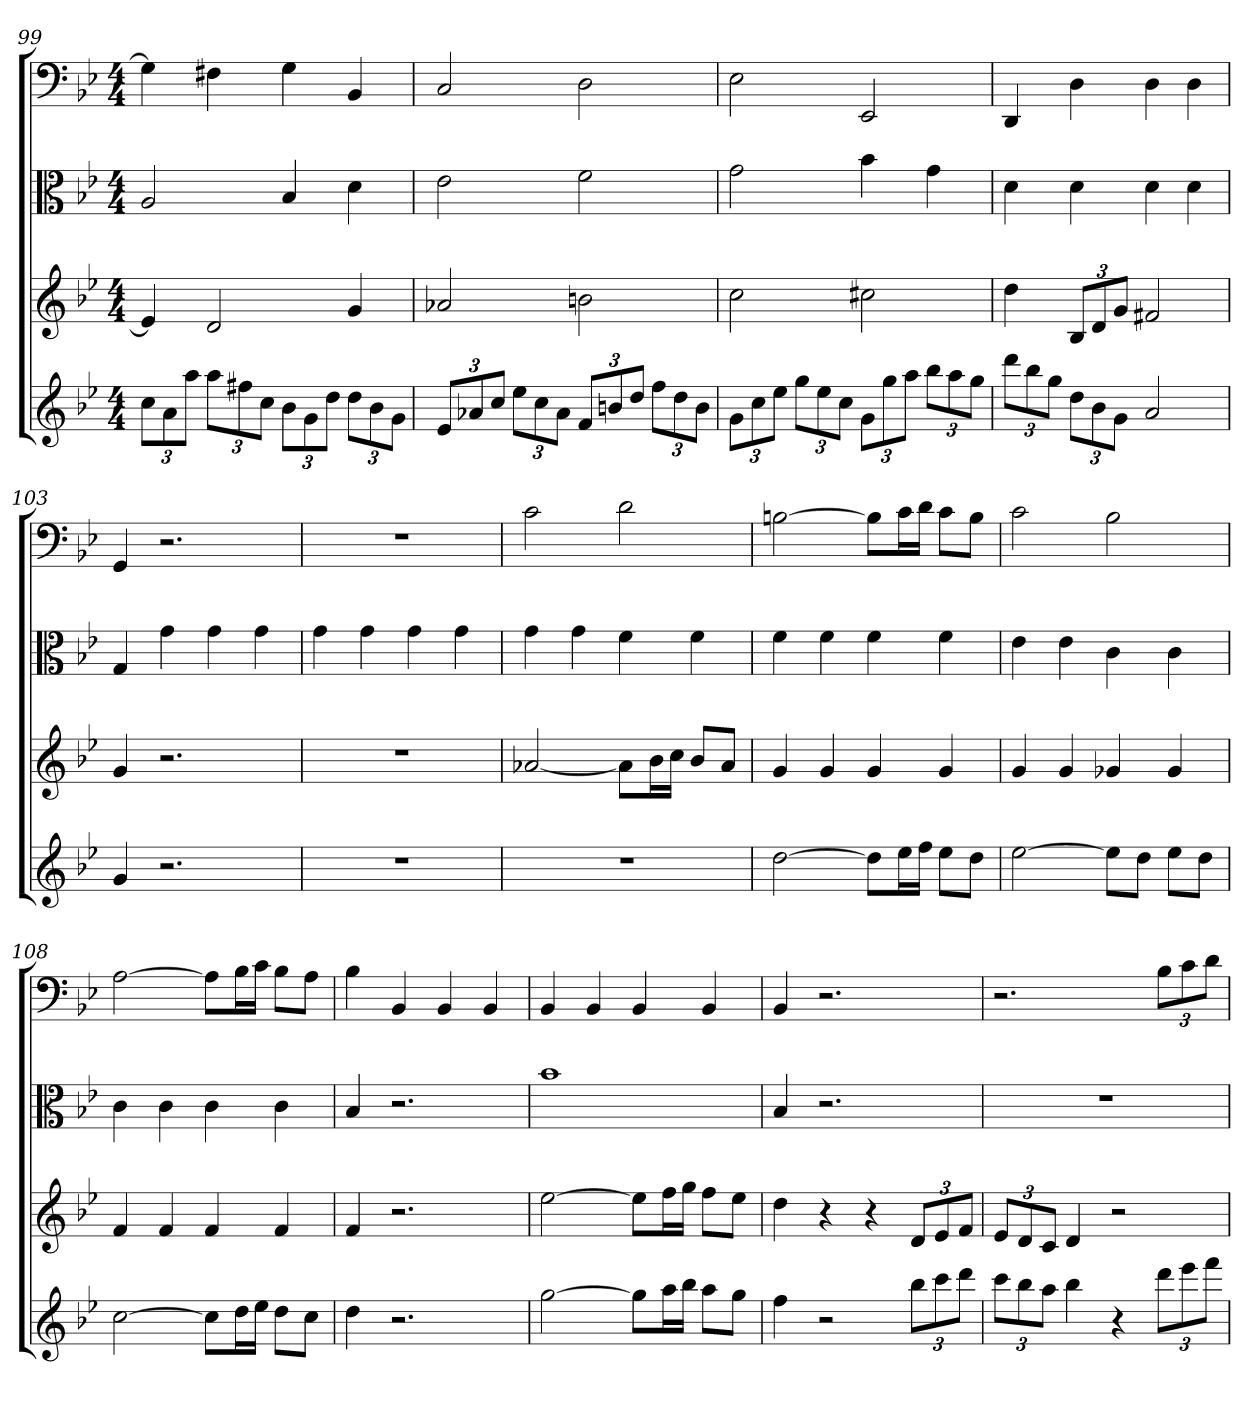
**kern	**kern	**kern	**kern
*part4	*part3	*part2	*part1
*staff4	*staff3	*staff2	*staff1
*	*	*clefC3	*clefF4
*k[b-e-]	*k[b-e-]	*k[b-e-]	*k[b-e-]
*B-:	*B-:	*B-:	*B-:
*M4/4	*M4/4	*M4/4	*M4/4
=99	=99	=99	=99
12ccL	4e-]	2A	4G]
12a	.	.	.
12aaJ	.	.	.
12aaL	2d	.	4F#X
12ff#X	.	.	.
12ccJ	.	.	.
12b-L	.	4B-	4G
12g	.	.	.
12ddJ	.	.	.
12ddL	4g	4d	4BB-
12b-	.	.	.
12gJ	.	.	.
=100	=100	=100	=100
12e-L	2a-X	2e-	2C
12a-X	.	.	.
12ccJ	.	.	.
12ee-L	.	.	.
12cc	.	.	.
12a-J	.	.	.
12fL	2bn	2f	2D
12bn	.	.	.
12ddJ	.	.	.
12ffL	.	.	.
12dd	.	.	.
12bJ	.	.	.
=101	=101	=101	=101
12gL	2cc	2g	2E-
12cc	.	.	.
12ee-J	.	.	.
12ggL	.	.	.
12ee-	.	.	.
12ccJ	.	.	.
12gL	2cc#X	4b-	2EE-
12gg	.	.	.
12aaJ	.	.	.
12bb-L	.	4g	.
12aa	.	.	.
12ggJ	.	.	.
=102	=102	=102	=102
12dddL	4dd	4d	4DD
12bb-	.	.	.
12ggJ	.	.	.
12ddL	12B-L	4d	4D
12b-	12d	.	.
12gJ	12gJ	.	.
2a	2f#X	4d	4D
.	.	4d	4D
=103	=103	=103	=103
4g	4g	4G	4GG
2.r	2.r	4g	2.r
.	.	4g	.
.	.	4g	.
=104	=104	=104	=104
1r	1r	4g	1r
.	.	4g	.
.	.	4g	.
.	.	4g	.
=105	=105	=105	=105
1r	[2a-X	4g	2c
.	.	4g	.
.	8a-L]	4f	2d
.	16b-L	.	.
.	16ccJJ	.	.
.	8b-L	4f	.
.	8a-J	.	.
=106	=106	=106	=106
[2dd	4g	4f	[2Bn
.	4g	4f	.
8ddL]	4g	4f	8B\L]
16ee-L	.	.	16c\L
16ffJJ	.	.	16d\JJ
8ee-L	4g	4f	8c\L
8ddJ	.	.	8B\J
=107	=107	=107	=107
[2ee-	4g	4e-	2c
.	4g	4e-	.
8ee-L]	4g-X	4c	2B-
8ddJ	.	.	.
8ee-L	4g-	4c	.
8ddJ	.	.	.
=108	=108	=108	=108
[2cc	4f	4c	[2A
.	4f	4c	.
8ccL]	4f	4c	8A\L]
16ddL	.	.	16B-\L
16ee-JJ	.	.	16c\JJ
8ddL	4f	4c	8B-\L
8ccJ	.	.	8A\J
=109	=109	=109	=109
4dd	4f	4B-	4B-
2.r	2.r	2.r	4BB-
.	.	.	4BB-
.	.	.	4BB-
=110	=110	=110	=110
[2gg	[2ee-	1b-	4BB-
.	.	.	4BB-
8ggL]	8ee-L]	.	4BB-
16aaL	16ffL	.	.
16bb-JJ	16ggJJ	.	.
8aaL	8ffL	.	4BB-
8ggJ	8ee-J	.	.
=111	=111	=111	=111
4ff	4dd	4B-	4BB-
2r	4r	2.r	2.r
.	4r	.	.
12bb-L	12dL	.	.
12ccc	12e-	.	.
12dddJ	12fJ	.	.
=112	=112	=112	=112
12cccL	12e-L	1r	2.r
12bb-	12d	.	.
12aaJ	12cJ	.	.
4bb-	4d	.	.
4r	2r	.	.
12dddL	.	.	12B-\L
12eee-	.	.	12c\
12fffJ	.	.	12d\J
=	=	=	=
*-	*-	*-	*-
